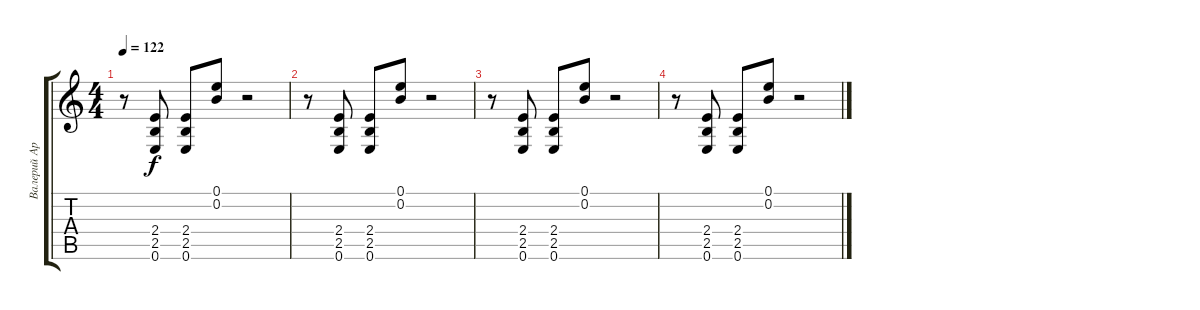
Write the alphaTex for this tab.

\track ("Валерий Аркадин (гитара-запись)" "Валерий Ар") {instrument distortionguitar}
\staff {score tabs}
\tuning (E4 B3 G3 D3 A2 E2) {hide}
\ts (4 4)
\tempo 122
\clef g2
\ks c
r.8{dy f} (2.4 2.5 0.6).8 (2.4 2.5 0.6).8 (0.1 0.2).8 r.2 |
r.8 (2.4 2.5 0.6).8 (2.4 2.5 0.6).8 (0.1 0.2).8 r.2 |
r.8 (2.4 2.5 0.6).8 (2.4 2.5 0.6).8 (0.1 0.2).8 r.2 |
r.8 (2.4 2.5 0.6).8 (2.4 2.5 0.6).8 (0.1 0.2).8 r.2
